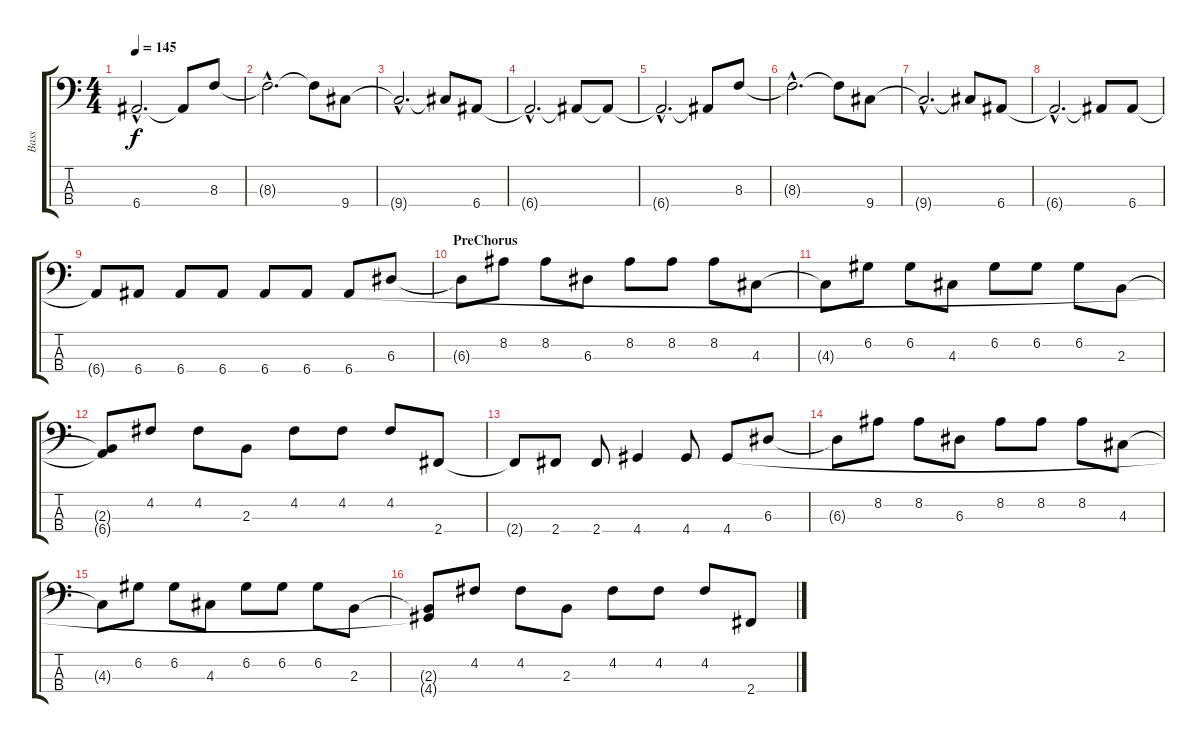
\track ("Bass" "Bass") {instrument electricbassfinger}
\staff {score tabs}
\tuning (G2 D2 A1 E1) {hide}
\ts (4 4)
\tempo 145
\clef f4
\ks c
6.4{hac t}.2{d dy f} 6.4{t}.8 8.3.8{instrument electricbasspick} |
8.3{hac t}.2{d} 8.3{t}.8 9.4.8 |
9.4{hac t}.2{d} 9.4{t}.8 6.4.8 |
6.4{hac t}.2{d} 6.4{t}.8 6.4{t}.8 |
6.4{hac t}.2{d} 6.4{t}.8 8.3.8 |
8.3{hac t}.2{d} 8.3{t}.8 9.4.8 |
9.4{hac t}.2{d} 9.4{t}.8 6.4.8 |
6.4{hac t}.2{d} 6.4{t}.8 6.4.8 |
6.4{t}.8 6.4.8 6.4.8 6.4.8 6.4.8 6.4.8 6.4.8 6.3.8{instrument electricbassfinger} |
\section ("" "PreChorus")
6.3{t}.8 8.2.8 8.2.8 6.3.8 8.2.8 8.2.8 8.2.8 4.3.8 |
4.3{t}.8 6.2.8 6.2.8 4.3.8 6.2.8 6.2.8 6.2.8 2.3.8 |
(2.3{t} 6.4{t}).8 4.2.8 4.2.8 2.3.8 4.2.8 4.2.8 4.2.8 2.4.8 |
2.4{t}.8 2.4.8 2.4.8 4.4.4 4.4.8 4.4.8 6.3.8 |
6.3{t}.8 8.2.8 8.2.8 6.3.8 8.2.8 8.2.8 8.2.8 4.3.8 |
4.3{t}.8 6.2.8 6.2.8 4.3.8 6.2.8 6.2.8 6.2.8 2.3.8 |
(2.3{t} 4.4{t}).8 4.2.8 4.2.8 2.3.8 4.2.8 4.2.8 4.2.8 2.4.8
